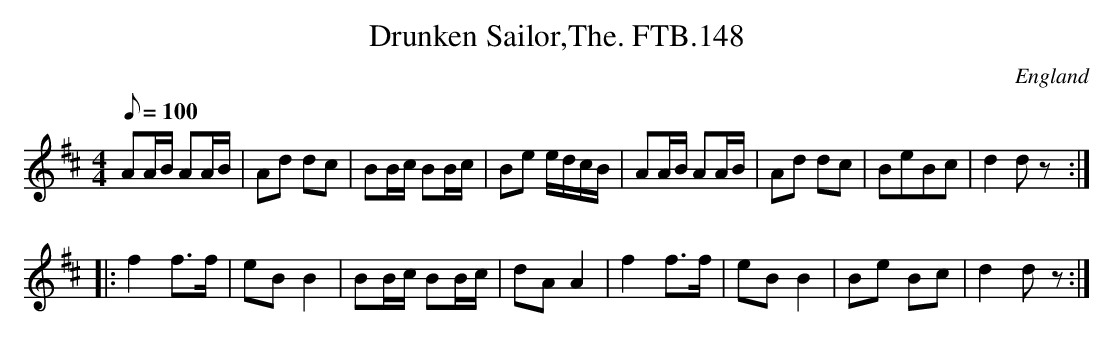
X:1
T:Drunken Sailor,The. FTB.148
M:4/4
L:1/4
L:1/8
Q:100
O:England
K:D major
AA/B/ AA/B/|Ad dc|BB/c/ BB/c/|Be e/d/c/B/|AA/B/ AA/B/|Ad dc|BeBc|d2dz:|
|:f2f>f|eBB2|BB/c/ BB/c/|dAA2|f2f>f|eBB2|Be Bc|d2dz:|
